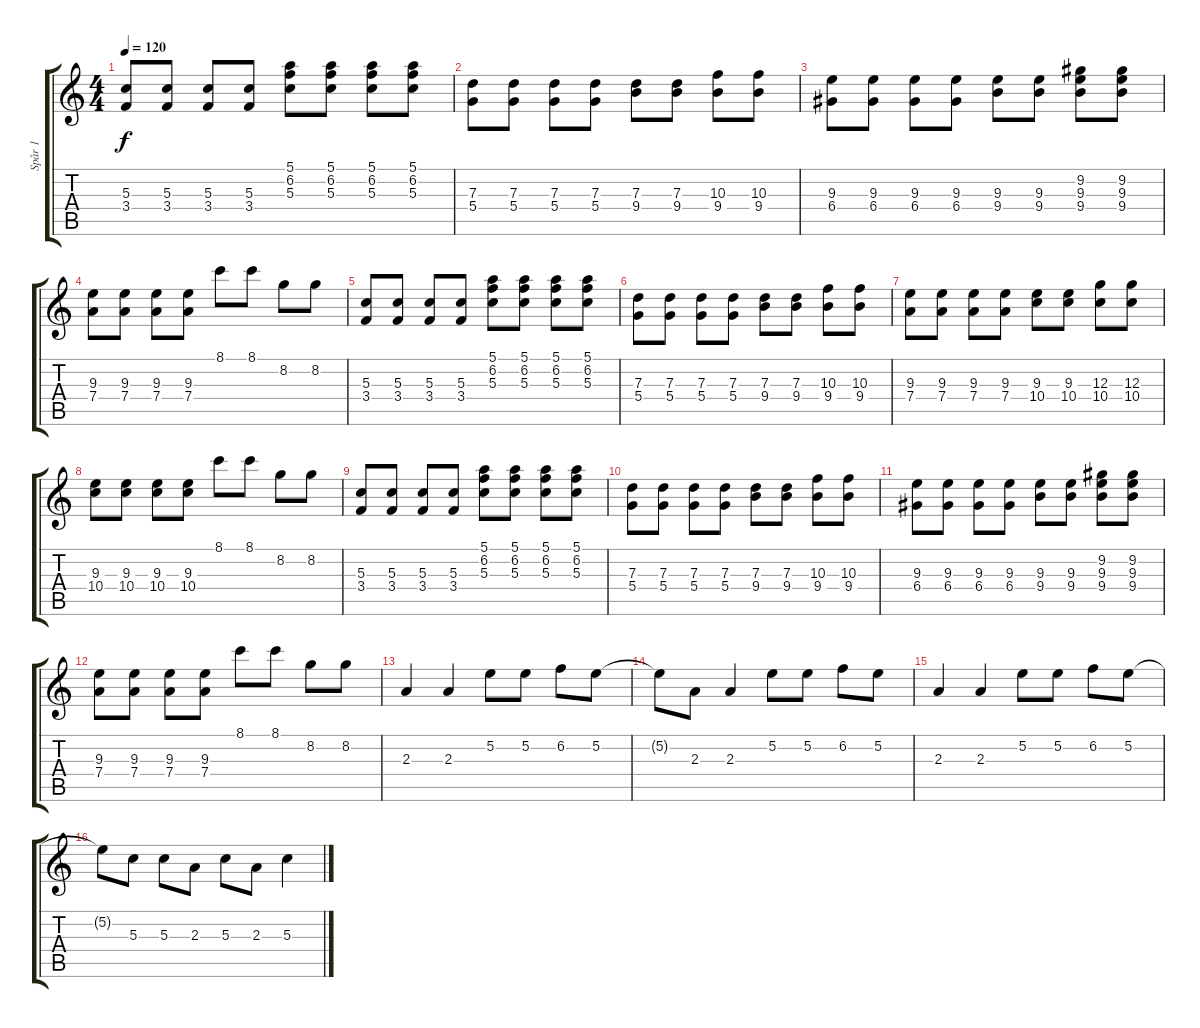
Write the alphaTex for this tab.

\track ("Spår 1" "Spår 1") {instrument overdrivenguitar}
\staff {score tabs}
\tuning (E4 B3 G3 D3 A2 E2) {hide}
\ts (4 4)
\tempo 120
\clef g2
\ks c
(5.3 3.4).8{dy f} (5.3 3.4).8 (5.3 3.4).8 (5.3 3.4).8 (5.1 6.2 5.3).8 (5.1 6.2 5.3).8 (5.1 6.2 5.3).8 (5.1 6.2 5.3).8 |
(7.3 5.4).8 (7.3 5.4).8 (7.3 5.4).8 (7.3 5.4).8 (7.3 9.4).8 (7.3 9.4).8 (10.3 9.4).8 (10.3 9.4).8 |
(9.3 6.4).8 (9.3 6.4).8 (9.3 6.4).8 (9.3 6.4).8 (9.3 9.4).8 (9.3 9.4).8 (9.2 9.3 9.4).8 (9.2 9.3 9.4).8 |
(9.3 7.4).8 (9.3 7.4).8 (9.3 7.4).8 (9.3 7.4).8 8.1.8 8.1.8 8.2.8 8.2.8 |
(5.3 3.4).8 (5.3 3.4).8 (5.3 3.4).8 (5.3 3.4).8 (5.1 6.2 5.3).8 (5.1 6.2 5.3).8 (5.1 6.2 5.3).8 (5.1 6.2 5.3).8 |
(7.3 5.4).8 (7.3 5.4).8 (7.3 5.4).8 (7.3 5.4).8 (7.3 9.4).8 (7.3 9.4).8 (10.3 9.4).8 (10.3 9.4).8 |
(9.3 7.4).8 (9.3 7.4).8 (9.3 7.4).8 (9.3 7.4).8 (9.3 10.4).8 (9.3 10.4).8 (12.3 10.4).8 (12.3 10.4).8 |
(9.3 10.4).8 (9.3 10.4).8 (9.3 10.4).8 (9.3 10.4).8 8.1.8 8.1.8 8.2.8 8.2.8 |
(5.3 3.4).8 (5.3 3.4).8 (5.3 3.4).8 (5.3 3.4).8 (5.1 6.2 5.3).8 (5.1 6.2 5.3).8 (5.1 6.2 5.3).8 (5.1 6.2 5.3).8 |
(7.3 5.4).8 (7.3 5.4).8 (7.3 5.4).8 (7.3 5.4).8 (7.3 9.4).8 (7.3 9.4).8 (10.3 9.4).8 (10.3 9.4).8 |
(9.3 6.4).8 (9.3 6.4).8 (9.3 6.4).8 (9.3 6.4).8 (9.3 9.4).8 (9.3 9.4).8 (9.2 9.3 9.4).8 (9.2 9.3 9.4).8 |
(9.3 7.4).8 (9.3 7.4).8 (9.3 7.4).8 (9.3 7.4).8 8.1.8 8.1.8 8.2.8 8.2.8 |
2.3.4 2.3.4 5.2.8 5.2.8 6.2.8 5.2.8 |
5.2{t}.8 2.3.8 2.3.4 5.2.8 5.2.8 6.2.8 5.2.8 |
2.3.4 2.3.4 5.2.8 5.2.8 6.2.8 5.2.8 |
5.2{t}.8 5.3.8 5.3.8 2.3.8 5.3.8 2.3.8 5.3.4
